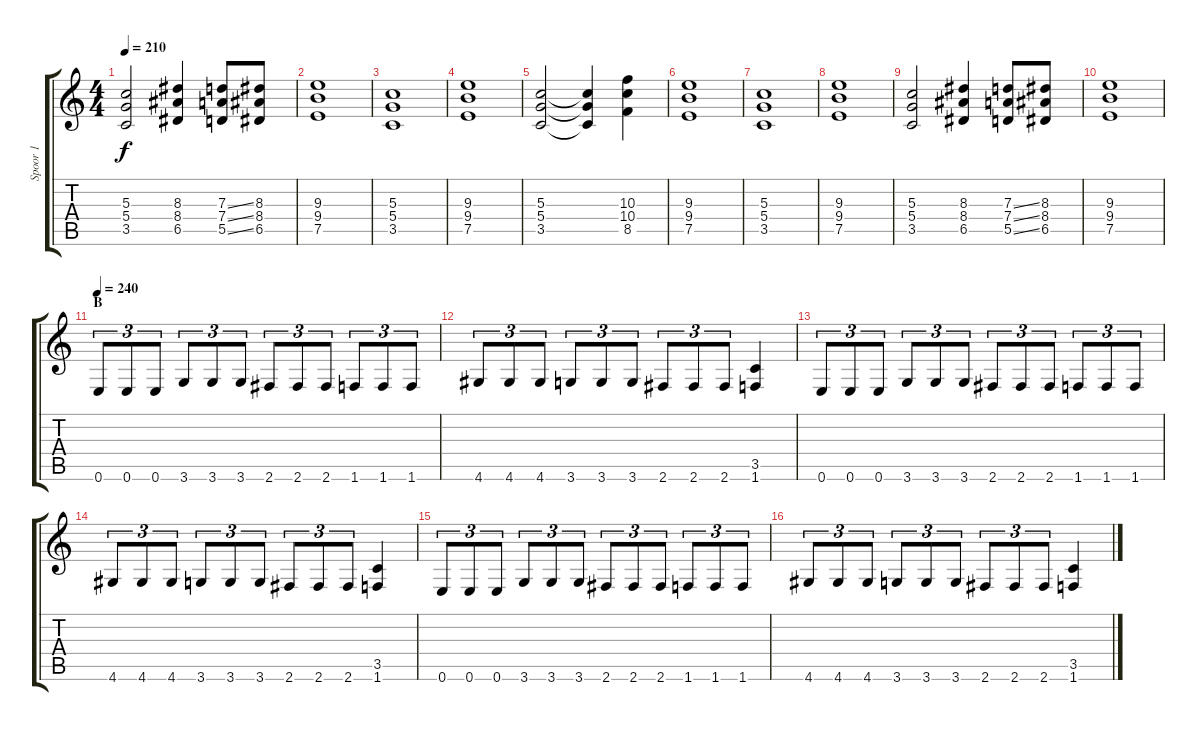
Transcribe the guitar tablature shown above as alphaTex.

\track ("Spoor 1" "Spoor 1") {instrument overdrivenguitar}
\staff {score tabs}
\tuning (E4 B3 G3 D3 A2 E2) {hide}
\ts (4 4)
\tempo 210
\clef g2
\ks c
(5.3 5.4 3.5).2{dy f} (8.3 8.4 6.5).4 (7.3{ss} 7.4{ss} 5.5{ss}).8 (8.3 8.4 6.5).8 |
(9.3 9.4 7.5).1 |
(5.3 5.4 3.5).1 |
(9.3 9.4 7.5).1 |
(5.3 5.4 3.5).2 (5.3{t} 5.4{t} 3.5{t}).4 (10.3 10.4 8.5).4 |
(9.3 9.4 7.5).1 |
(5.3 5.4 3.5).1 |
(9.3 9.4 7.5).1 |
(5.3 5.4 3.5).2 (8.3 8.4 6.5).4 (7.3{ss} 7.4{ss} 5.5{ss}).8 (8.3 8.4 6.5).8 |
(9.3 9.4 7.5).1 |
\section ("" "B")
\tempo 240
0.6.8{tu (3 2)} 0.6.8{tu (3 2)} 0.6.8{tu (3 2)} 3.6.8{tu (3 2)} 3.6.8{tu (3 2)} 3.6.8{tu (3 2)} 2.6.8{tu (3 2)} 2.6.8{tu (3 2)} 2.6.8{tu (3 2)} 1.6.8{tu (3 2)} 1.6.8{tu (3 2)} 1.6.8{tu (3 2)} |
4.6.8{tu (3 2)} 4.6.8{tu (3 2)} 4.6.8{tu (3 2)} 3.6.8{tu (3 2)} 3.6.8{tu (3 2)} 3.6.8{tu (3 2)} 2.6.8{tu (3 2)} 2.6.8{tu (3 2)} 2.6.8{tu (3 2)} (3.5 1.6).4 |
0.6.8{tu (3 2)} 0.6.8{tu (3 2)} 0.6.8{tu (3 2)} 3.6.8{tu (3 2)} 3.6.8{tu (3 2)} 3.6.8{tu (3 2)} 2.6.8{tu (3 2)} 2.6.8{tu (3 2)} 2.6.8{tu (3 2)} 1.6.8{tu (3 2)} 1.6.8{tu (3 2)} 1.6.8{tu (3 2)} |
4.6.8{tu (3 2)} 4.6.8{tu (3 2)} 4.6.8{tu (3 2)} 3.6.8{tu (3 2)} 3.6.8{tu (3 2)} 3.6.8{tu (3 2)} 2.6.8{tu (3 2)} 2.6.8{tu (3 2)} 2.6.8{tu (3 2)} (3.5 1.6).4 |
0.6.8{tu (3 2)} 0.6.8{tu (3 2)} 0.6.8{tu (3 2)} 3.6.8{tu (3 2)} 3.6.8{tu (3 2)} 3.6.8{tu (3 2)} 2.6.8{tu (3 2)} 2.6.8{tu (3 2)} 2.6.8{tu (3 2)} 1.6.8{tu (3 2)} 1.6.8{tu (3 2)} 1.6.8{tu (3 2)} |
4.6.8{tu (3 2)} 4.6.8{tu (3 2)} 4.6.8{tu (3 2)} 3.6.8{tu (3 2)} 3.6.8{tu (3 2)} 3.6.8{tu (3 2)} 2.6.8{tu (3 2)} 2.6.8{tu (3 2)} 2.6.8{tu (3 2)} (3.5 1.6).4
